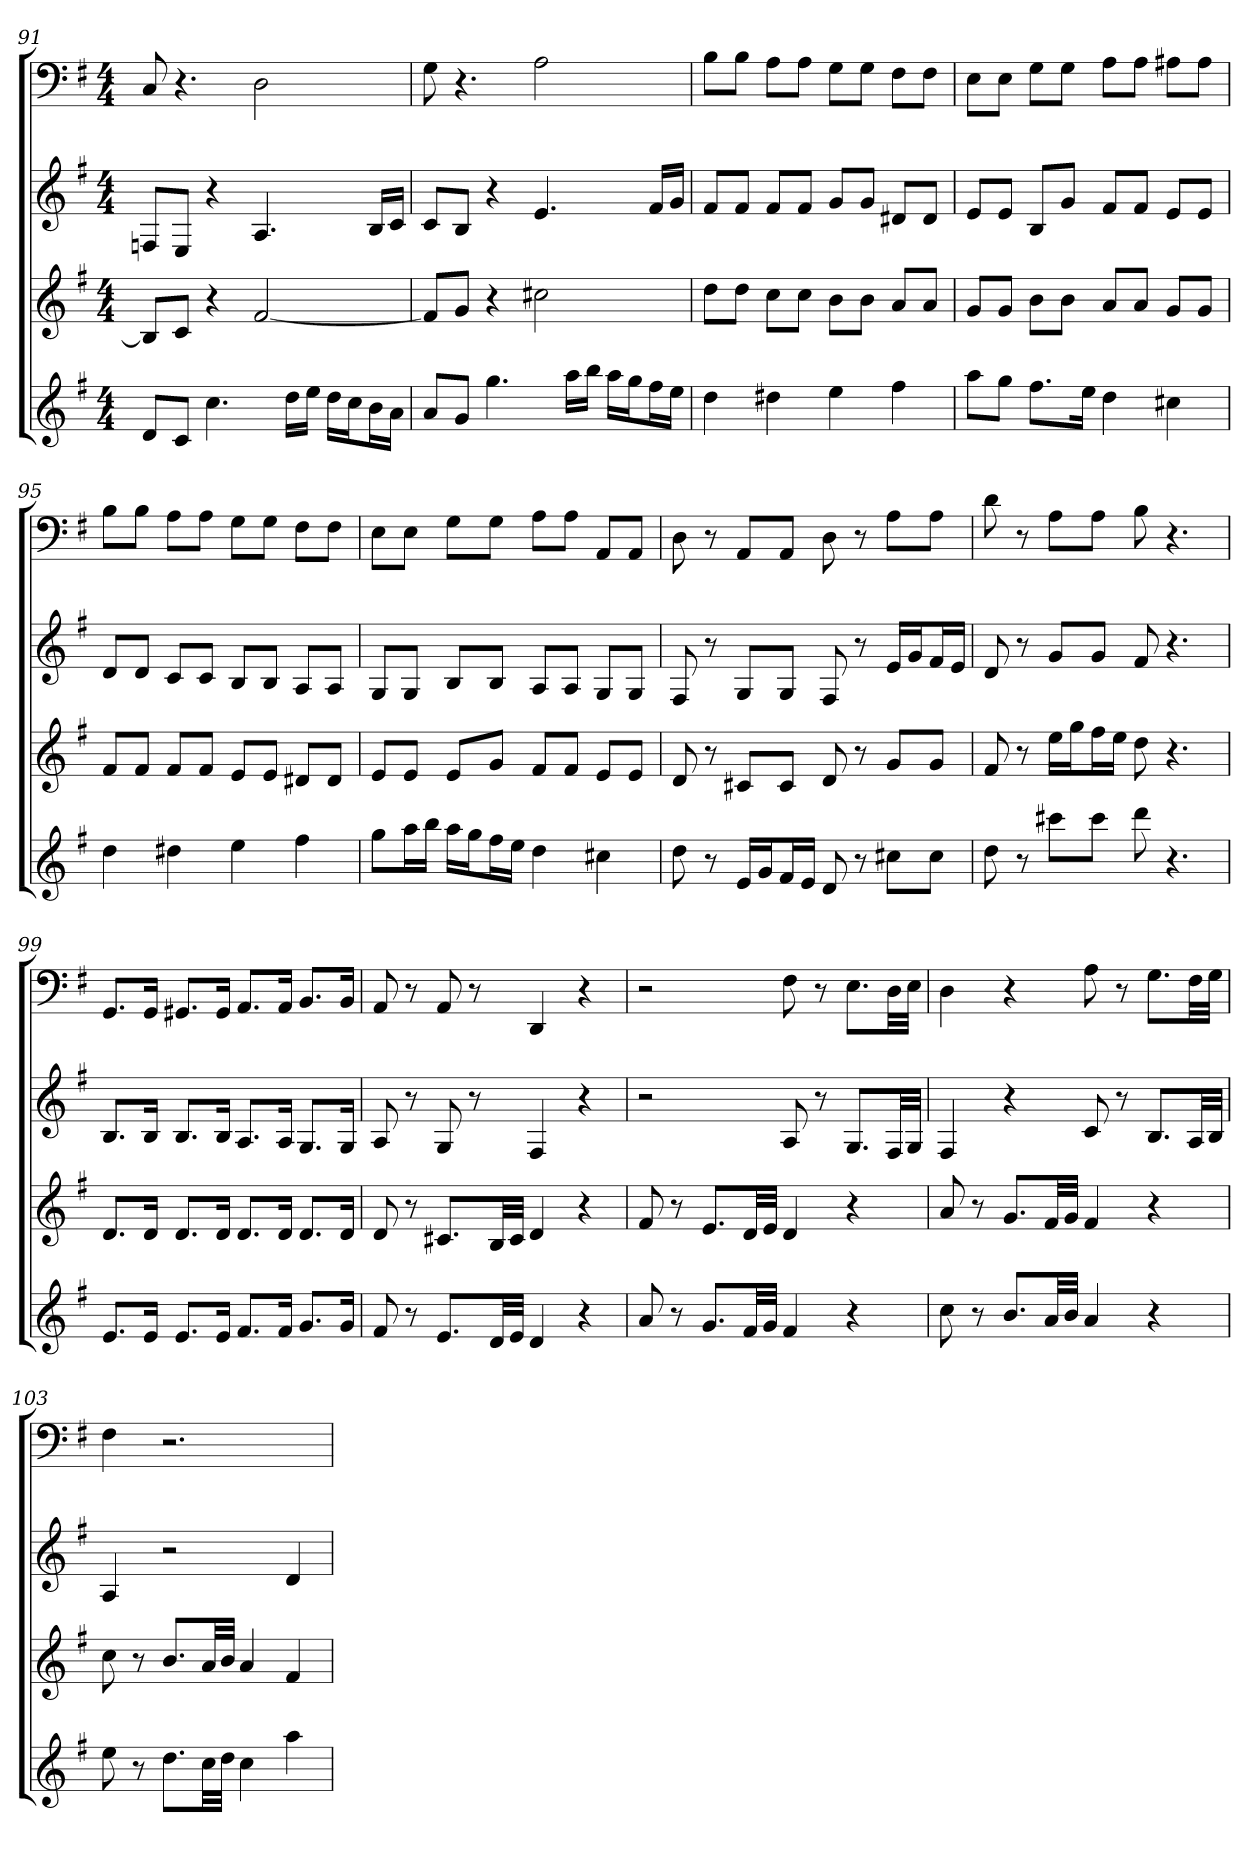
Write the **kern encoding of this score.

**kern	**kern	**kern	**kern
*part4	*part3	*part2	*part1
*staff4	*staff3	*staff2	*staff1
*k[f#]	*k[f#]	*k[f#]	*k[f#]
*G:	*G:	*G:	*G:
*M4/4	*M4/4	*M4/4	*M4/4
=91	=91	=91	=91
8dL	8BL]	8FnL	8C
8cJ	8cJ	8EJ	4.r
4.cc	4r	4r	.
.	[2f#	4.A	2D
16ddLL	.	.	.
16eeJJ	.	.	.
16ddLL	.	.	.
16ccJ	.	.	.
16bL	.	16BLL	.
16aJJ	.	16cJJ	.
=92	=92	=92	=92
8aL	8f#L]	8cL	8G
8gJ	8gJ	8BJ	4.r
4.gg	4r	4r	.
.	2cc#X	4.e	2A
16aaLL	.	.	.
16bbJJ	.	.	.
16aaLL	.	.	.
16ggJ	.	.	.
16ff#L	.	16f#LL	.
16eeJJ	.	16gJJ	.
=93	=93	=93	=93
4dd	8ddL	8f#L	8BL
.	8ddJ	8f#J	8BJ
4dd#X	8ccL	8f#L	8AL
.	8ccJ	8f#J	8AJ
4ee	8bL	8gL	8GL
.	8bJ	8gJ	8GJ
4ff#	8aL	8d#XL	8F#L
.	8aJ	8d#J	8F#J
=94	=94	=94	=94
8aaL	8gL	8eL	8EL
8ggJ	8gJ	8eJ	8EJ
8.ff#L	8bL	8BL	8GL
.	8bJ	8gJ	8GJ
16eeJk	.	.	.
4dd	8aL	8f#L	8AL
.	8aJ	8f#J	8AJ
4cc#X	8gL	8eL	8A#XL
.	8gJ	8eJ	8A#J
=95	=95	=95	=95
4dd	8f#L	8dL	8BL
.	8f#J	8dJ	8BJ
4dd#X	8f#L	8cL	8AL
.	8f#J	8cJ	8AJ
4ee	8eL	8BL	8GL
.	8eJ	8BJ	8GJ
4ff#	8d#XL	8AL	8F#L
.	8d#J	8AJ	8F#J
=96	=96	=96	=96
8ggL	8eL	8GL	8EL
16aaL	8eJ	8GJ	8EJ
16bbJJ	.	.	.
16aaLL	8eL	8BL	8GL
16ggJ	.	.	.
16ff#L	8gJ	8BJ	8GJ
16eeJJ	.	.	.
4dd	8f#L	8AL	8AL
.	8f#J	8AJ	8AJ
4cc#X	8eL	8GL	8AAL
.	8eJ	8GJ	8AAJ
=97	=97	=97	=97
8dd	8d	8F#	8D
8r	8r	8r	8r
16eLL	8c#XL	8GL	8AAL
16gJ	.	.	.
16f#L	8c#J	8GJ	8AAJ
16eJJ	.	.	.
8d	8d	8F#	8D
8r	8r	8r	8r
8cc#XL	8gL	16eLL	8AL
.	.	16gJ	.
8cc#J	8gJ	16f#L	8AJ
.	.	16eJJ	.
=98	=98	=98	=98
8dd	8f#	8d	8d
8r	8r	8r	8r
8ccc#XL	16eeLL	8gL	8AL
.	16ggJ	.	.
8ccc#J	16ff#L	8gJ	8AJ
.	16eeJJ	.	.
8ddd	8dd	8f#	8B
4.r	4.r	4.r	4.r
=99	=99	=99	=99
8.eL	8.dL	8.BL	8.GGL
16eJk	16dJk	16BJk	16GGJk
8.eL	8.dL	8.BL	8.GG#XL
16eJk	16dJk	16BJk	16GG#Jk
8.f#L	8.dL	8.AL	8.AAL
16f#Jk	16dJk	16AJk	16AAJk
8.gL	8.dL	8.GL	8.BBL
16gJk	16dJk	16GJk	16BBJk
=100	=100	=100	=100
8f#	8d	8A	8AA
8r	8r	8r	8r
8.eL	8.c#XL	8G	8AA
.	.	8r	8r
32dLL	32BLL	.	.
32eJJJ	32c#JJJ	.	.
4d	4d	4F#	4DD
4r	4r	4r	4r
=101	=101	=101	=101
8a	8f#	2r	2r
8r	8r	.	.
8.gL	8.eL	.	.
32f#LL	32dLL	.	.
32gJJJ	32eJJJ	.	.
4f#	4d	8A	8F#
.	.	8r	8r
4r	4r	8.GL	8.EL
.	.	32F#LL	32DLL
.	.	32GJJJ	32EJJJ
=102	=102	=102	=102
8cc	8a	4F#	4D
8r	8r	.	.
8.bL	8.gL	4r	4r
32aLL	32f#LL	.	.
32bJJJ	32gJJJ	.	.
4a	4f#	8c	8A
.	.	8r	8r
4r	4r	8.BL	8.GL
.	.	32ALL	32F#LL
.	.	32BJJJ	32GJJJ
=103	=103	=103	=103
8ee	8cc	4A	4F#
8r	8r	.	.
8.ddL	8.bL	2r	2.r
32ccLL	32aLL	.	.
32ddJJJ	32bJJJ	.	.
4cc	4a	.	.
4aa	4f#	4d	.
=	=	=	=
*-	*-	*-	*-
